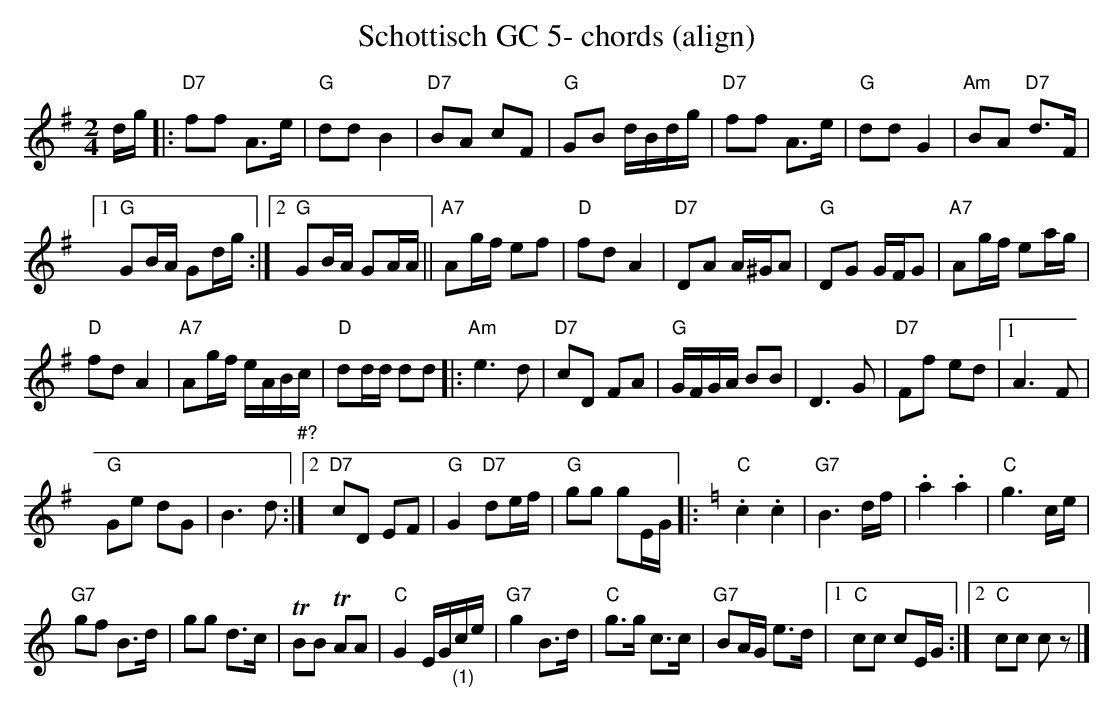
X:1
T:Schottisch GC 5- chords (align)
M:2/4
L:1/16
K:Gmaj%%MIDI gchordon
dg |: "D7"f2f2 A3e | "G"d2d2B4 | "D7"B2A2 c2F2 | "G"G2B2 dBdg | "D7"f2f2 A3e | "G"d2d2G4 | \
"Am"B2A2 "D7"d3F |1
"G"G2BA G2dg :|2 "G"G2BA G2AA || "A7"A2gf e2f2 | "D"f2d2A4 | "D7"D2A2 A^GA2 | \
"G"D2G2 GFG2 | "A7"A2gf e2ag |
"D"f2d2A4 | "A7"A2gf eAB"_#?"c | "D"d2dd d2d2 |: "Am"e6d2 | \
"D7"c2D2 F2A2 | "G"GFGA B2B2 | D6G2 | "D7"F2f2 e2d2 |1 A6F2 |
"G"G2e2 d2G2 | B6d2 :|2 \
"D7"c2D2 E2F2 | "G"G4 "D7"d2ef | "G"g2g2 g2EG |: [K:Cmaj] "C".c4.c4 | "G7"B6df | .a4.a4 | "C"g6ce |
"G7"g2f2 B3d | \
g2g2 d3c | TB2B2 TA2A2 | "C"G4 EG"_(1)"ce | "G7"g4 B3d | "C"g3g c3c | "G7"B2AG e3d |1 "C"c2c2 c2EG :|2 "C"c2c2 c2z2 |]
